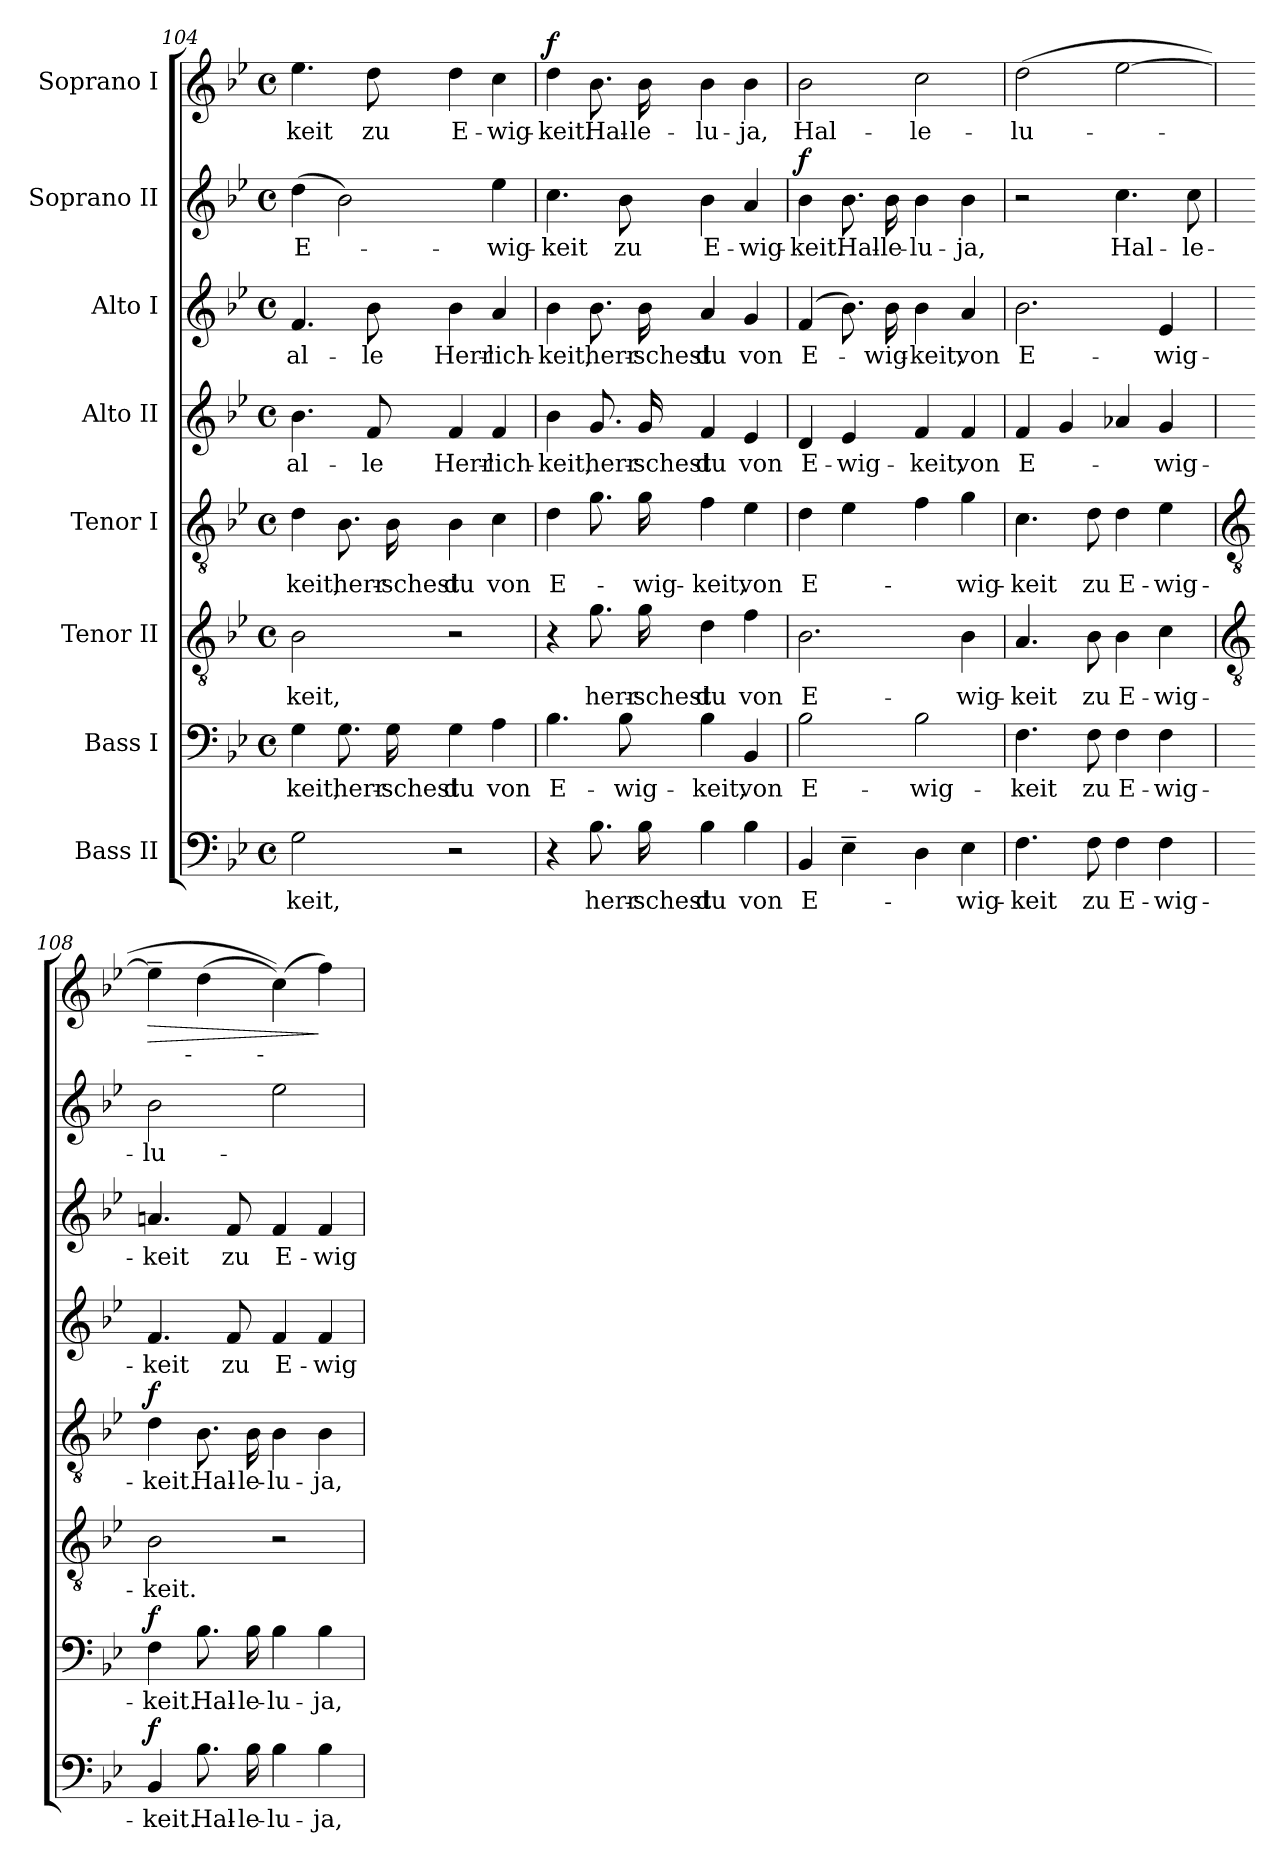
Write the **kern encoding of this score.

**kern	**text	**dynam	**kern	**text	**dynam	**kern	**text	**kern	**text	**dynam	**kern	**text	**kern	**text	**kern	**text	**dynam	**kern	**text	**dynam
*part8	*part8	*part8	*part7	*part7	*part7	*part6	*part6	*part5	*part5	*part5	*part4	*part4	*part3	*part3	*part2	*part2	*part2	*part1	*part1	*part1
*staff8	*staff8	*staff8	*staff7	*staff7	*staff7	*staff6	*staff6	*staff5	*staff5	*staff5	*staff4	*staff4	*staff3	*staff3	*staff2	*staff2	*staff2	*staff1	*staff1	*staff1
*I"Bass II	*	*	*I"Bass I	*	*	*I"Tenor II	*	*I"Tenor I	*	*	*I"Alto II	*	*I"Alto I	*	*I"Soprano II	*	*	*I"Soprano I	*	*
!!LO:LB:g=z
*clefF4	*	*	*clefF4	*	*	*clefGv2	*	*clefGv2	*	*	*clefG2	*	*clefG2	*	*clefG2	*	*	*clefG2	*	*
*k[b-e-]	*	*	*k[b-e-]	*	*	*k[b-e-]	*	*k[b-e-]	*	*	*k[b-e-]	*	*k[b-e-]	*	*k[b-e-]	*	*	*k[b-e-]	*	*
*B-:	*	*	*B-:	*	*	*B-:	*	*B-:	*	*	*B-:	*	*B-:	*	*B-:	*	*	*B-:	*	*
*M4/4	*	*	*M4/4	*	*	*M4/4	*	*M4/4	*	*	*M4/4	*	*M4/4	*	*M4/4	*	*	*M4/4	*	*
*met(c)	*	*	*met(c)	*	*	*met(c)	*	*met(c)	*	*	*met(c)	*	*met(c)	*	*met(c)	*	*	*met(c)	*	*
=104	=104	=104	=104	=104	=104	=104	=104	=104	=104	=104	=104	=104	=104	=104	=104	=104	=104	=104	=104	=104
!	!LO:LY:b	!	!	!LO:LY:b	!	!	!LO:LY:b	!	!LO:LY:b	!	!	!LO:LY:b	!	!LO:LY:b	!	!LO:LY:b	!	!	!LO:LY:b	!
2G\	-keit,	.	4G\	-keit,	.	2B-\	-keit,	4d\	-keit,	.	4.b-\	al-	4.f/	al-	(>4dd\	E-	.	4.ee-\	-keit	.
!	!	!	!	!LO:LY:b	!	!	!	!	!LO:LY:b	!	!	!	!	!	!	!	!	!	!	!
.	.	.	8.G\	herr-	.	.	.	8.B-\	herr-	.	.	.	.	.	2b-\)	.	.	.	.	.
!	!	!	!	!	!	!	!	!	!	!	!	!LO:LY:b	!	!LO:LY:b	!	!	!	!	!LO:LY:b	!
.	.	.	.	.	.	.	.	.	.	.	8f/	-le	8b-\	-le	.	.	.	8dd\	zu	.
!	!	!	!	!LO:LY:b	!	!	!	!	!LO:LY:b	!	!	!	!	!	!	!	!	!	!	!
.	.	.	16G\	-schest	.	.	.	16B-\	-schest	.	.	.	.	.	.	.	.	.	.	.
!	!	!	!	!LO:LY:b	!	!	!	!	!LO:LY:b	!	!	!LO:LY:b	!	!LO:LY:b	!	!	!	!	!LO:LY:b	!
2r	.	.	4G\	du	.	2r	.	4B-\	du	.	4f/	Herr-	4b-\	Herr-	.	.	.	4dd\	E-	.
!	!	!	!	!LO:LY:b	!	!	!	!	!LO:LY:b	!	!	!LO:LY:b	!	!LO:LY:b	!	!LO:LY:b	!	!	!LO:LY:b	!
.	.	.	4A\	von	.	.	.	4c\	von	.	4f/	-lich-	4a/	-lich-	4ee-\	-wig-	.	4cc\	-wig-	.
!!LO:LB:g=z
=105	=105	=105	=105	=105	=105	=105	=105	=105	=105	=105	=105	=105	=105	=105	=105	=105	=105	=105	=105	=105
!	!	!	!	!LO:LY:b	!	!	!	!	!LO:LY:b	!	!	!LO:LY:b	!	!LO:LY:b	!	!LO:LY:b	!	!	!LO:LY:b	!LO:DY:a
4r	.	.	4.B-\	E-	.	4r	.	4d\	E-	.	4b-\	-keit,	4b-\	-keit,	4.cc\	-keit	.	4dd\	-keit.	f
!	!LO:LY:b	!	!	!	!	!	!LO:LY:b	!	!	!	!	!LO:LY:b	!	!LO:LY:b	!	!	!	!	!LO:LY:b	!
8.B-\	herr-	.	.	.	.	8.g\	herr-	8.g\	.	.	8.g/	herr-	8.b-\	herr-	.	.	.	8.b-\	Hal-	.
!	!	!	!	!LO:LY:b	!	!	!	!	!	!	!	!	!	!	!	!LO:LY:b	!	!	!	!
.	.	.	8B-\	-wig-	.	.	.	.	.	.	.	.	.	.	8b-\	zu	.	.	.	.
!	!LO:LY:b	!	!	!	!	!	!LO:LY:b	!	!LO:LY:b	!	!	!LO:LY:b	!	!LO:LY:b	!	!	!	!	!LO:LY:b	!
16B-\	-schest	.	.	.	.	16g\	-schest	16g\	-wig-	.	16g/	-schest	16b-\	-schest	.	.	.	16b-\	-le-	.
!	!LO:LY:b	!	!	!LO:LY:b	!	!	!LO:LY:b	!	!LO:LY:b	!	!	!LO:LY:b	!	!LO:LY:b	!	!LO:LY:b	!	!	!LO:LY:b	!
4B-\	du	.	4B-\	-keit,	.	4d\	du	4f\	-keit,	.	4f/	du	4a/	du	4b-\	E-	.	4b-\	-lu-	.
!	!LO:LY:b	!	!	!LO:LY:b	!	!	!LO:LY:b	!	!LO:LY:b	!	!	!LO:LY:b	!	!LO:LY:b	!	!LO:LY:b	!	!	!LO:LY:b	!
4B-\	von	.	4BB-/	von	.	4f\	von	4e-\	von	.	4e-/	von	4g/	von	4a/	-wig-	.	4b-\	-ja,	.
!!LO:LB:g=z
=106	=106	=106	=106	=106	=106	=106	=106	=106	=106	=106	=106	=106	=106	=106	=106	=106	=106	=106	=106	=106
!	!LO:LY:b	!	!	!LO:LY:b	!	!	!LO:LY:b	!	!LO:LY:b	!	!	!LO:LY:b	!	!LO:LY:b	!	!LO:LY:b	!LO:DY:a	!	!LO:LY:b	!
4BB-/	E-	.	2B-\	E-	.	2.B-\	E-	4d\	E-	.	4d/	E-	(>4f/	E-	4b-\	-keit.	f	2b-\	Hal-	.
!	!	!	!	!	!	!	!	!	!	!	!	!LO:LY:b	!	!	!	!LO:LY:b	!	!	!	!
4E-~\	.	.	.	.	.	.	.	4e-\	.	.	4e-/	-wig-	8.b-\)	.	8.b-\	Hal-	.	.	.	.
!	!	!	!	!	!	!	!	!	!	!	!	!	!	!LO:LY:b	!	!LO:LY:b	!	!	!	!
.	.	.	.	.	.	.	.	.	.	.	.	.	16b-\	-wig-	16b-\	-le-	.	.	.	.
!	!	!	!	!LO:LY:b	!	!	!	!	!	!	!	!LO:LY:b	!	!LO:LY:b	!	!LO:LY:b	!	!	!LO:LY:b	!
4D\	.	.	2B-\	-wig-	.	.	.	4f\	.	.	4f/	-keit,	4b-\	-keit,	4b-\	-lu-	.	2cc\	-le-	.
!	!LO:LY:b	!	!	!	!	!	!LO:LY:b	!	!LO:LY:b	!	!	!LO:LY:b	!	!LO:LY:b	!	!LO:LY:b	!	!	!	!
4E-\	-wig-	.	.	.	.	4B-\	-wig-	4g\	-wig-	.	4f/	von	4a/	von	4b-\	-ja,	.	.	.	.
=107	=107	=107	=107	=107	=107	=107	=107	=107	=107	=107	=107	=107	=107	=107	=107	=107	=107	=107	=107	=107
!	!LO:LY:b	!	!	!LO:LY:b	!	!	!LO:LY:b	!	!LO:LY:b	!	!	!LO:LY:b	!	!LO:LY:b	!	!	!	!	!LO:LY:b	!
4.F\	-keit	.	4.F\	-keit	.	4.A/	-keit	4.c\	-keit	.	4f/	E-	2.b-\	E-	2r	.	.	(>2dd\	-lu-	.
.	.	.	.	.	.	.	.	.	.	.	4g/	.	.	.	.	.	.	.	.	.
!	!LO:LY:b	!	!	!LO:LY:b	!	!	!LO:LY:b	!	!LO:LY:b	!	!	!	!	!	!	!	!	!	!	!
8F\	zu	.	8F\	zu	.	8B-\	zu	8d\	zu	.	.	.	.	.	.	.	.	.	.	.
!	!LO:LY:b	!	!	!LO:LY:b	!	!	!LO:LY:b	!	!LO:LY:b	!	!	!	!	!	!	!LO:LY:b	!	!	!	!
4F\	E-	.	4F\	E-	.	4B-\	E-	4d\	E-	.	4a-X/	.	.	.	4.cc\	Hal-	.	[2ee-\	.	.
!	!LO:LY:b	!	!	!LO:LY:b	!	!	!LO:LY:b	!	!LO:LY:b	!	!	!LO:LY:b	!	!LO:LY:b	!	!	!	!	!	!
4F\	-wig-	.	4F\	-wig-	.	4c\	-wig-	4e-\	-wig-	.	4g/	-wig-	4e-/	-wig-	.	.	.	.	.	.
!	!	!	!	!	!	!	!	!	!	!	!	!	!	!	!	!LO:LY:b	!	!	!	!
.	.	.	.	.	.	.	.	.	.	.	.	.	.	.	8cc\	-le-	.	.	.	.
!!LO:LB:g=z
=108	=108	=108	=108	=108	=108	=108	=108	=108	=108	=108	=108	=108	=108	=108	=108	=108	=108	=108	=108	=108
*	*	*	*	*	*	*clefGv2	*	*clefGv2	*	*	*	*	*	*	*	*	*	*	*	*
!	!LO:LY:b	!LO:DY:a	!	!LO:LY:b	!LO:DY:a	!	!LO:LY:b	!	!LO:LY:b	!LO:DY:a	!	!LO:LY:b	!	!LO:LY:b	!	!LO:LY:b	!	!	!	!LO:HP:b
4BB-/	-keit.	f	4F\	-keit.	f	2B-\	-keit.	4d\	-keit.	f	4.f/	-keit	4.an/	-keit	2b-\	-lu-	.	4ee-~\]	.	>
!	!LO:LY:b	!	!	!LO:LY:b	!	!	!	!	!LO:LY:b	!	!	!	!	!	!	!	!	!	!	!
8.B-\	Hal-	.	8.B-\	Hal-	.	.	.	8.B-\	Hal-	.	.	.	.	.	.	.	.	(>4dd\	.	.
!	!	!	!	!	!	!	!	!	!	!	!	!LO:LY:b	!	!LO:LY:b	!	!	!	!	!	!
.	.	.	.	.	.	.	.	.	.	.	8f/	zu	8f/	zu	.	.	.	.	.	.
!	!LO:LY:b	!	!	!LO:LY:b	!	!	!	!	!LO:LY:b	!	!	!	!	!	!	!	!	!	!	!
16B-\	-le-	.	16B-\	-le-	.	.	.	16B-\	-le-	.	.	.	.	.	.	.	.	.	.	.
!	!LO:LY:b	!	!	!LO:LY:b	!	!	!	!	!LO:LY:b	!	!	!LO:LY:b	!	!LO:LY:b	!	!	!	!	!	!
4B-\	-lu-	.	4B-\	-lu-	.	2r	.	4B-\	-lu-	.	4f/	E-	4f/	E-	2ee-\	.	.	(>4cc\))	.	.
!	!LO:LY:b	!	!	!LO:LY:b	!	!	!	!	!LO:LY:b	!	!	!LO:LY:b	!	!LO:LY:b	!	!	!	!	!	!
4B-\	-ja,	.	4B-\	-ja,	.	.	.	4B-\	-ja,	.	4f/	-wig-	4f/	-wig-	.	.	.	4ff\)	.	]
=	=	=	=	=	=	=	=	=	=	=	=	=	=	=	=	=	=	=	=	=
*-	*-	*-	*-	*-	*-	*-	*-	*-	*-	*-	*-	*-	*-	*-	*-	*-	*-	*-	*-	*-
